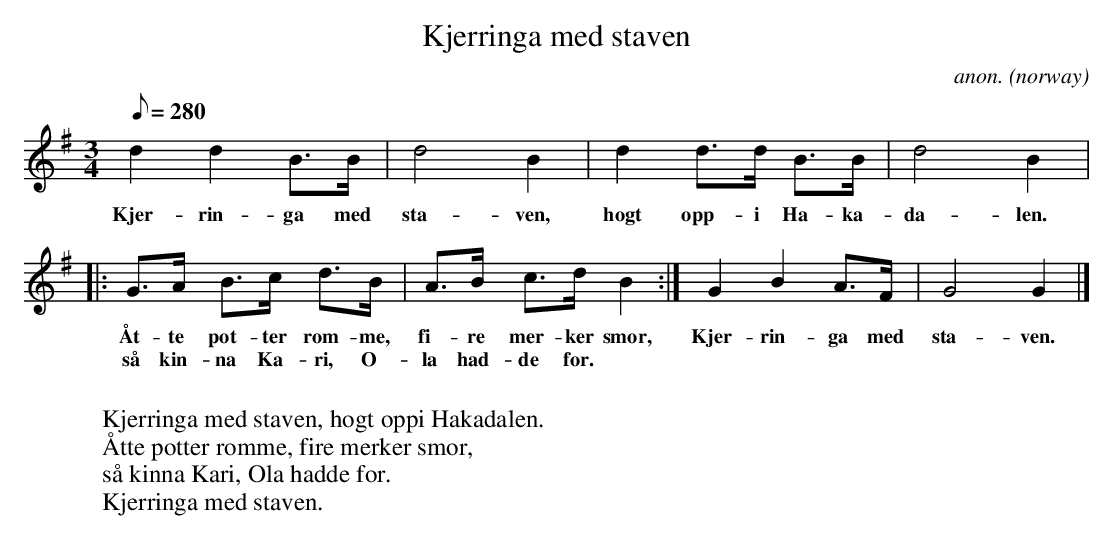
X:1
T:Kjerringa med staven
O:norway
C:anon.
M:3/4
L:1/8
Q:280
K:G
d2d2B>B|d4B2|d2d>d B>B|d4B2|
w:Kjer-rin-ga med sta-ven, h\ogt opp-i Ha-ka-da-len.
|:G>A B>c d>B|A>B c>d B2:|G2B2A>F|G4G2|]
w:\AAt-te pot-ter r\om-me, fi-re mer-ker sm\or, Kjer-rin-ga med sta-ven.
w:s\aa kin-na Ka-ri, O-la had-de f\or.
W:
W:Kjerringa med staven, h\ogt oppi Hakadalen.
W:\AAtte potter r\omme, fire merker sm\or,
W:s\aa kinna Kari, Ola hadde f\or.
W:Kjerringa med staven.
